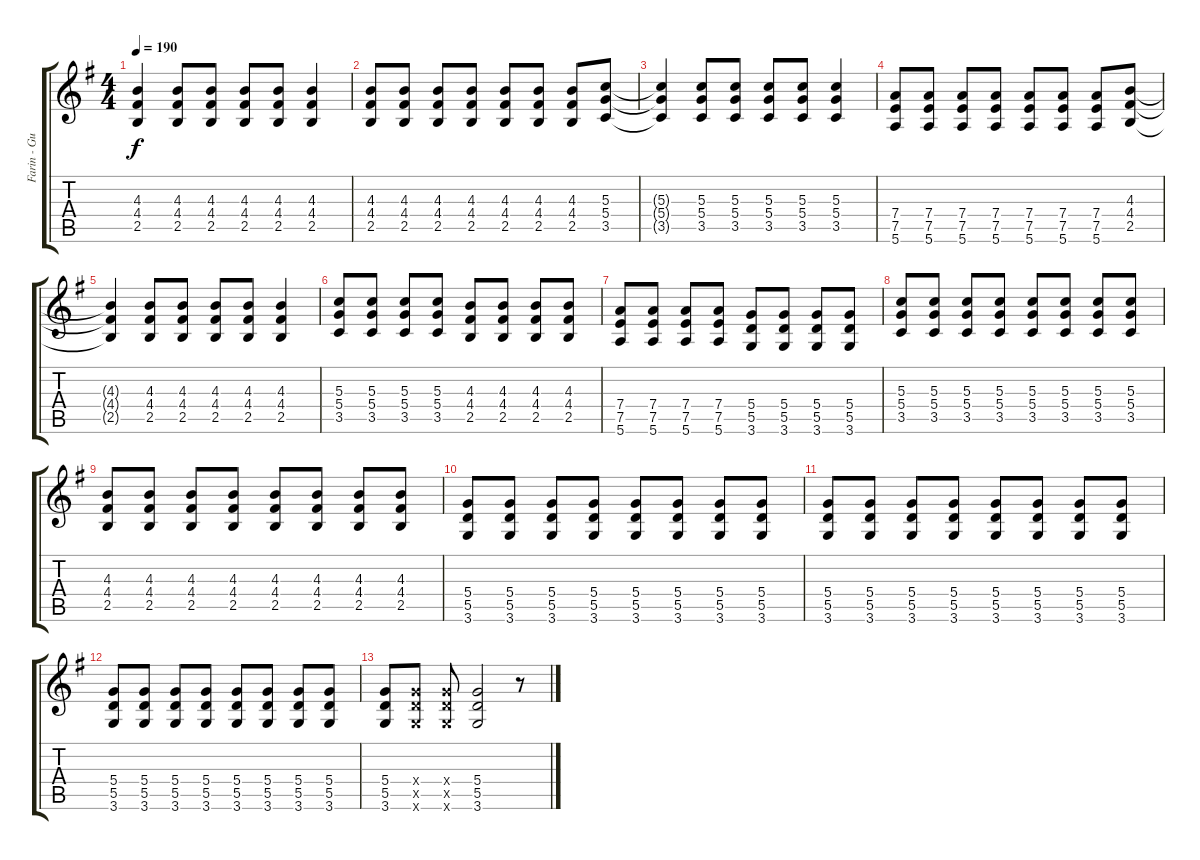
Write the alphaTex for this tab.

\track ("Farin - Guitar 2" "Farin - Gu") {instrument overdrivenguitar}
\staff {score tabs}
\tuning (E4 B3 G3 D3 A2 E2) {hide}
\ts (4 4)
\tempo 190
\clef g2
\ks g
(4.3{t} 4.4{t} 2.5{t}).4{dy f} (4.3 4.4 2.5).8 (4.3 4.4 2.5).8 (4.3 4.4 2.5).8 (4.3 4.4 2.5).8 (4.3 4.4 2.5).4 |
(4.3 4.4 2.5).8 (4.3 4.4 2.5).8 (4.3 4.4 2.5).8 (4.3 4.4 2.5).8 (4.3 4.4 2.5).8 (4.3 4.4 2.5).8 (4.3 4.4 2.5).8 (5.3 5.4 3.5).8 |
(5.3{t} 5.4{t} 3.5{t}).4 (5.3 5.4 3.5).8 (5.3 5.4 3.5).8 (5.3 5.4 3.5).8 (5.3 5.4 3.5).8 (5.3 5.4 3.5).4 |
(7.4 7.5 5.6).8 (7.4 7.5 5.6).8 (7.4 7.5 5.6).8 (7.4 7.5 5.6).8 (7.4 7.5 5.6).8 (7.4 7.5 5.6).8 (7.4 7.5 5.6).8 (4.3 4.4 2.5).8 |
(4.3{t} 4.4{t} 2.5{t}).4 (4.3 4.4 2.5).8 (4.3 4.4 2.5).8 (4.3 4.4 2.5).8 (4.3 4.4 2.5).8 (4.3 4.4 2.5).4 |
(5.3 5.4 3.5).8 (5.3 5.4 3.5).8 (5.3 5.4 3.5).8 (5.3 5.4 3.5).8 (4.3 4.4 2.5).8 (4.3 4.4 2.5).8 (4.3 4.4 2.5).8 (4.3 4.4 2.5).8 |
(7.4 7.5 5.6).8 (7.4 7.5 5.6).8 (7.4 7.5 5.6).8 (7.4 7.5 5.6).8 (5.4 5.5 3.6).8 (5.4 5.5 3.6).8 (5.4 5.5 3.6).8 (5.4 5.5 3.6).8 |
(5.3 5.4 3.5).8 (5.3 5.4 3.5).8 (5.3 5.4 3.5).8 (5.3 5.4 3.5).8 (5.3 5.4 3.5).8 (5.3 5.4 3.5).8 (5.3 5.4 3.5).8 (5.3 5.4 3.5).8 |
(4.3 4.4 2.5).8 (4.3 4.4 2.5).8 (4.3 4.4 2.5).8 (4.3 4.4 2.5).8 (4.3 4.4 2.5).8 (4.3 4.4 2.5).8 (4.3 4.4 2.5).8 (4.3 4.4 2.5).8 |
(5.4 5.5 3.6).8 (5.4 5.5 3.6).8 (5.4 5.5 3.6).8 (5.4 5.5 3.6).8 (5.4 5.5 3.6).8 (5.4 5.5 3.6).8 (5.4 5.5 3.6).8 (5.4 5.5 3.6).8 |
(5.4 5.5 3.6).8 (5.4 5.5 3.6).8 (5.4 5.5 3.6).8 (5.4 5.5 3.6).8 (5.4 5.5 3.6).8 (5.4 5.5 3.6).8 (5.4 5.5 3.6).8 (5.4 5.5 3.6).8 |
(5.4 5.5 3.6).8 (5.4 5.5 3.6).8 (5.4 5.5 3.6).8 (5.4 5.5 3.6).8 (5.4 5.5 3.6).8 (5.4 5.5 3.6).8 (5.4 5.5 3.6).8 (5.4 5.5 3.6).8 |
(5.4 5.5 3.6).8 (5.4{x} 5.5{x} 3.6{x}).8 (5.4{x} 5.5{x} 3.6{x}).8 (5.4 5.5 3.6).2 r.8
